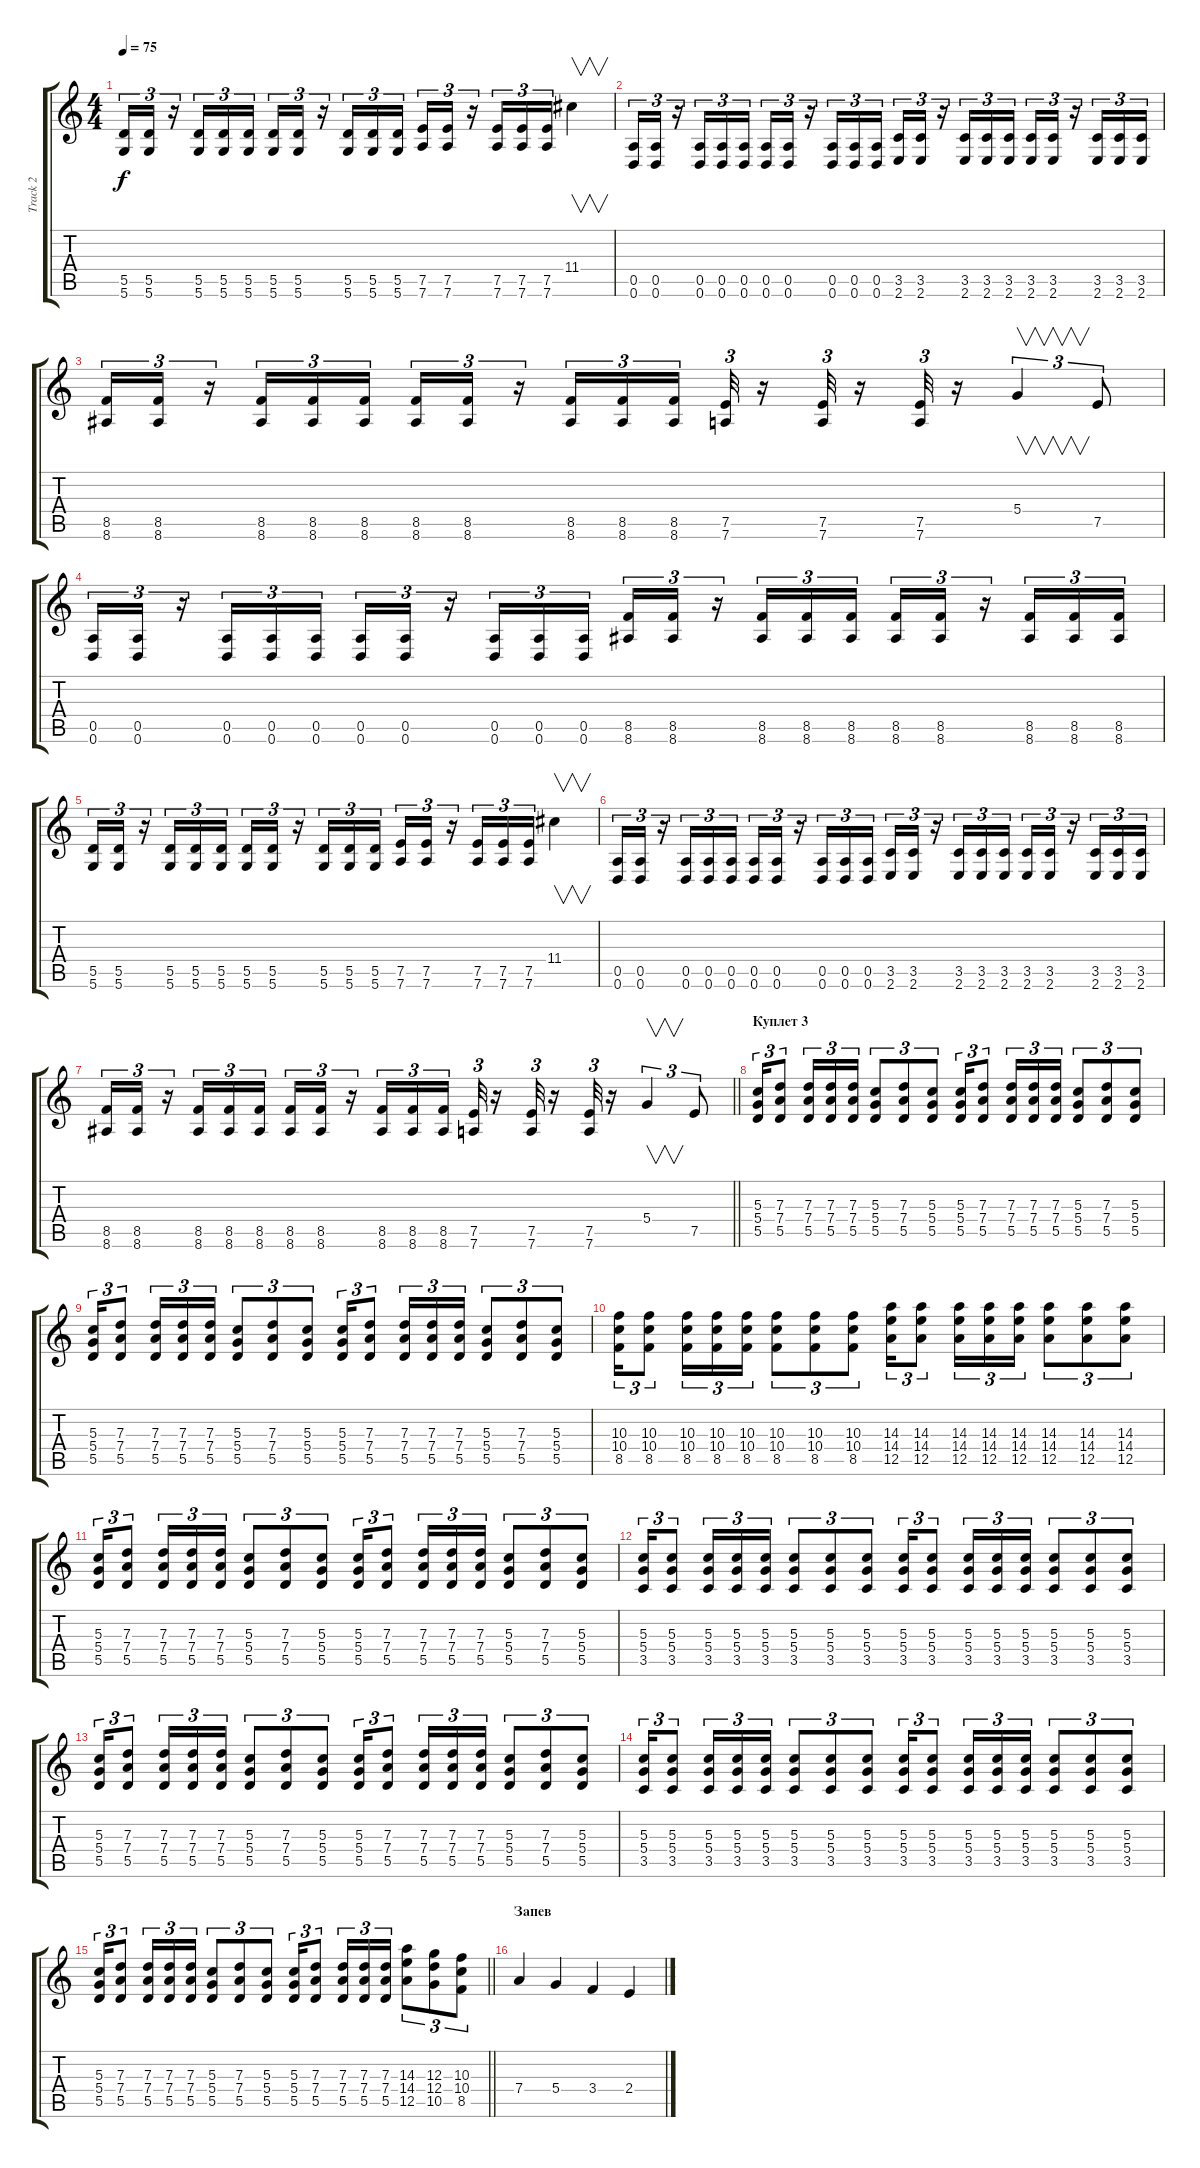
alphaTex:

\track ("Track 2" "Track 2") {instrument distortionguitar}
\staff {score tabs}
\tuning (E4 B3 G3 D3 A2 D2) {hide}
\ts (4 4)
\tempo 75
\clef g2
\ks c
(5.5 5.6).16{tu (3 2) dy f} (5.5 5.6).16{tu (3 2)} r.16{tu (3 2)} (5.5 5.6).16{tu (3 2)} (5.5 5.6).16{tu (3 2)} (5.5 5.6).16{tu (3 2)} (5.5 5.6).16{tu (3 2)} (5.5 5.6).16{tu (3 2)} r.16{tu (3 2)} (5.5 5.6).16{tu (3 2)} (5.5 5.6).16{tu (3 2)} (5.5 5.6).16{tu (3 2)} (7.5 7.6).16{tu (3 2)} (7.5 7.6).16{tu (3 2)} r.16{tu (3 2)} (7.5 7.6).16{tu (3 2)} (7.5 7.6).16{tu (3 2)} (7.5 7.6).16{tu (3 2)} 11.4.4{v} |
(0.5 0.6).16{tu (3 2)} (0.5 0.6).16{tu (3 2)} r.16{tu (3 2)} (0.5 0.6).16{tu (3 2)} (0.5 0.6).16{tu (3 2)} (0.5 0.6).16{tu (3 2)} (0.5 0.6).16{tu (3 2)} (0.5 0.6).16{tu (3 2)} r.16{tu (3 2)} (0.5 0.6).16{tu (3 2)} (0.5 0.6).16{tu (3 2)} (0.5 0.6).16{tu (3 2)} (3.5 2.6).16{tu (3 2)} (3.5 2.6).16{tu (3 2)} r.16{tu (3 2)} (3.5 2.6).16{tu (3 2)} (3.5 2.6).16{tu (3 2)} (3.5 2.6).16{tu (3 2)} (3.5 2.6).16{tu (3 2)} (3.5 2.6).16{tu (3 2)} r.16{tu (3 2)} (3.5 2.6).16{tu (3 2)} (3.5 2.6).16{tu (3 2)} (3.5 2.6).16{tu (3 2)} |
(8.5 8.6).16{tu (3 2)} (8.5 8.6).16{tu (3 2)} r.16{tu (3 2)} (8.5 8.6).16{tu (3 2)} (8.5 8.6).16{tu (3 2)} (8.5 8.6).16{tu (3 2)} (8.5 8.6).16{tu (3 2)} (8.5 8.6).16{tu (3 2)} r.16{tu (3 2)} (8.5 8.6).16{tu (3 2)} (8.5 8.6).16{tu (3 2)} (8.5 8.6).16{tu (3 2)} (7.5 7.6).32{tu (3 2)} r.16 (7.5 7.6).32{tu (3 2)} r.16 (7.5 7.6).32{tu (3 2)} r.16 5.4.4{v tu (3 2)} 7.5.8{tu (3 2)} |
(0.5 0.6).16{tu (3 2)} (0.5 0.6).16{tu (3 2)} r.16{tu (3 2)} (0.5 0.6).16{tu (3 2)} (0.5 0.6).16{tu (3 2)} (0.5 0.6).16{tu (3 2)} (0.5 0.6).16{tu (3 2)} (0.5 0.6).16{tu (3 2)} r.16{tu (3 2)} (0.5 0.6).16{tu (3 2)} (0.5 0.6).16{tu (3 2)} (0.5 0.6).16{tu (3 2)} (8.5 8.6).16{tu (3 2)} (8.5 8.6).16{tu (3 2)} r.16{tu (3 2)} (8.5 8.6).16{tu (3 2)} (8.5 8.6).16{tu (3 2)} (8.5 8.6).16{tu (3 2)} (8.5 8.6).16{tu (3 2)} (8.5 8.6).16{tu (3 2)} r.16{tu (3 2)} (8.5 8.6).16{tu (3 2)} (8.5 8.6).16{tu (3 2)} (8.5 8.6).16{tu (3 2)} |
(5.5 5.6).16{tu (3 2)} (5.5 5.6).16{tu (3 2)} r.16{tu (3 2)} (5.5 5.6).16{tu (3 2)} (5.5 5.6).16{tu (3 2)} (5.5 5.6).16{tu (3 2)} (5.5 5.6).16{tu (3 2)} (5.5 5.6).16{tu (3 2)} r.16{tu (3 2)} (5.5 5.6).16{tu (3 2)} (5.5 5.6).16{tu (3 2)} (5.5 5.6).16{tu (3 2)} (7.5 7.6).16{tu (3 2)} (7.5 7.6).16{tu (3 2)} r.16{tu (3 2)} (7.5 7.6).16{tu (3 2)} (7.5 7.6).16{tu (3 2)} (7.5 7.6).16{tu (3 2)} 11.4.4{v} |
(0.5 0.6).16{tu (3 2)} (0.5 0.6).16{tu (3 2)} r.16{tu (3 2)} (0.5 0.6).16{tu (3 2)} (0.5 0.6).16{tu (3 2)} (0.5 0.6).16{tu (3 2)} (0.5 0.6).16{tu (3 2)} (0.5 0.6).16{tu (3 2)} r.16{tu (3 2)} (0.5 0.6).16{tu (3 2)} (0.5 0.6).16{tu (3 2)} (0.5 0.6).16{tu (3 2)} (3.5 2.6).16{tu (3 2)} (3.5 2.6).16{tu (3 2)} r.16{tu (3 2)} (3.5 2.6).16{tu (3 2)} (3.5 2.6).16{tu (3 2)} (3.5 2.6).16{tu (3 2)} (3.5 2.6).16{tu (3 2)} (3.5 2.6).16{tu (3 2)} r.16{tu (3 2)} (3.5 2.6).16{tu (3 2)} (3.5 2.6).16{tu (3 2)} (3.5 2.6).16{tu (3 2)} |
\barLineRight lightlight
(8.5 8.6).16{tu (3 2)} (8.5 8.6).16{tu (3 2)} r.16{tu (3 2)} (8.5 8.6).16{tu (3 2)} (8.5 8.6).16{tu (3 2)} (8.5 8.6).16{tu (3 2)} (8.5 8.6).16{tu (3 2)} (8.5 8.6).16{tu (3 2)} r.16{tu (3 2)} (8.5 8.6).16{tu (3 2)} (8.5 8.6).16{tu (3 2)} (8.5 8.6).16{tu (3 2)} (7.5 7.6).32{tu (3 2)} r.16 (7.5 7.6).32{tu (3 2)} r.16 (7.5 7.6).32{tu (3 2)} r.16 5.4.4{v tu (3 2)} 7.5.8{tu (3 2)} |
\section ("" "Куплет 3")
(5.3 5.4 5.5).16{tu (3 2)} (7.3 7.4 5.5).8{tu (3 2)} (7.3 7.4 5.5).16{tu (3 2)} (7.3 7.4 5.5).16{tu (3 2)} (7.3 7.4 5.5).16{tu (3 2)} (5.3 5.4 5.5).8{tu (3 2)} (7.3 7.4 5.5).8{tu (3 2)} (5.3 5.4 5.5).8{tu (3 2)} (5.3 5.4 5.5).16{tu (3 2)} (7.3 7.4 5.5).8{tu (3 2)} (7.3 7.4 5.5).16{tu (3 2)} (7.3 7.4 5.5).16{tu (3 2)} (7.3 7.4 5.5).16{tu (3 2)} (5.3 5.4 5.5).8{tu (3 2)} (7.3 7.4 5.5).8{tu (3 2)} (5.3 5.4 5.5).8{tu (3 2)} |
(5.3 5.4 5.5).16{tu (3 2)} (7.3 7.4 5.5).8{tu (3 2)} (7.3 7.4 5.5).16{tu (3 2)} (7.3 7.4 5.5).16{tu (3 2)} (7.3 7.4 5.5).16{tu (3 2)} (5.3 5.4 5.5).8{tu (3 2)} (7.3 7.4 5.5).8{tu (3 2)} (5.3 5.4 5.5).8{tu (3 2)} (5.3 5.4 5.5).16{tu (3 2)} (7.3 7.4 5.5).8{tu (3 2)} (7.3 7.4 5.5).16{tu (3 2)} (7.3 7.4 5.5).16{tu (3 2)} (7.3 7.4 5.5).16{tu (3 2)} (5.3 5.4 5.5).8{tu (3 2)} (7.3 7.4 5.5).8{tu (3 2)} (5.3 5.4 5.5).8{tu (3 2)} |
(10.3 10.4 8.5).16{tu (3 2)} (10.3 10.4 8.5).8{tu (3 2)} (10.3 10.4 8.5).16{tu (3 2)} (10.3 10.4 8.5).16{tu (3 2)} (10.3 10.4 8.5).16{tu (3 2)} (10.3 10.4 8.5).8{tu (3 2)} (10.3 10.4 8.5).8{tu (3 2)} (10.3 10.4 8.5).8{tu (3 2)} (14.3 14.4 12.5).16{tu (3 2)} (14.3 14.4 12.5).8{tu (3 2)} (14.3 14.4 12.5).16{tu (3 2)} (14.3 14.4 12.5).16{tu (3 2)} (14.3 14.4 12.5).16{tu (3 2)} (14.3 14.4 12.5).8{tu (3 2)} (14.3 14.4 12.5).8{tu (3 2)} (14.3 14.4 12.5).8{tu (3 2)} |
(5.3 5.4 5.5).16{tu (3 2)} (7.3 7.4 5.5).8{tu (3 2)} (7.3 7.4 5.5).16{tu (3 2)} (7.3 7.4 5.5).16{tu (3 2)} (7.3 7.4 5.5).16{tu (3 2)} (5.3 5.4 5.5).8{tu (3 2)} (7.3 7.4 5.5).8{tu (3 2)} (5.3 5.4 5.5).8{tu (3 2)} (5.3 5.4 5.5).16{tu (3 2)} (7.3 7.4 5.5).8{tu (3 2)} (7.3 7.4 5.5).16{tu (3 2)} (7.3 7.4 5.5).16{tu (3 2)} (7.3 7.4 5.5).16{tu (3 2)} (5.3 5.4 5.5).8{tu (3 2)} (7.3 7.4 5.5).8{tu (3 2)} (5.3 5.4 5.5).8{tu (3 2)} |
(5.3 5.4 3.5).16{tu (3 2)} (5.3 5.4 3.5).8{tu (3 2)} (5.3 5.4 3.5).16{tu (3 2)} (5.3 5.4 3.5).16{tu (3 2)} (5.3 5.4 3.5).16{tu (3 2)} (5.3 5.4 3.5).8{tu (3 2)} (5.3 5.4 3.5).8{tu (3 2)} (5.3 5.4 3.5).8{tu (3 2)} (5.3 5.4 3.5).16{tu (3 2)} (5.3 5.4 3.5).8{tu (3 2)} (5.3 5.4 3.5).16{tu (3 2)} (5.3 5.4 3.5).16{tu (3 2)} (5.3 5.4 3.5).16{tu (3 2)} (5.3 5.4 3.5).8{tu (3 2)} (5.3 5.4 3.5).8{tu (3 2)} (5.3 5.4 3.5).8{tu (3 2)} |
(5.3 5.4 5.5).16{tu (3 2)} (7.3 7.4 5.5).8{tu (3 2)} (7.3 7.4 5.5).16{tu (3 2)} (7.3 7.4 5.5).16{tu (3 2)} (7.3 7.4 5.5).16{tu (3 2)} (5.3 5.4 5.5).8{tu (3 2)} (7.3 7.4 5.5).8{tu (3 2)} (5.3 5.4 5.5).8{tu (3 2)} (5.3 5.4 5.5).16{tu (3 2)} (7.3 7.4 5.5).8{tu (3 2)} (7.3 7.4 5.5).16{tu (3 2)} (7.3 7.4 5.5).16{tu (3 2)} (7.3 7.4 5.5).16{tu (3 2)} (5.3 5.4 5.5).8{tu (3 2)} (7.3 7.4 5.5).8{tu (3 2)} (5.3 5.4 5.5).8{tu (3 2)} |
(5.3 5.4 3.5).16{tu (3 2)} (5.3 5.4 3.5).8{tu (3 2)} (5.3 5.4 3.5).16{tu (3 2)} (5.3 5.4 3.5).16{tu (3 2)} (5.3 5.4 3.5).16{tu (3 2)} (5.3 5.4 3.5).8{tu (3 2)} (5.3 5.4 3.5).8{tu (3 2)} (5.3 5.4 3.5).8{tu (3 2)} (5.3 5.4 3.5).16{tu (3 2)} (5.3 5.4 3.5).8{tu (3 2)} (5.3 5.4 3.5).16{tu (3 2)} (5.3 5.4 3.5).16{tu (3 2)} (5.3 5.4 3.5).16{tu (3 2)} (5.3 5.4 3.5).8{tu (3 2)} (5.3 5.4 3.5).8{tu (3 2)} (5.3 5.4 3.5).8{tu (3 2)} |
\barLineRight lightlight
(5.3 5.4 5.5).16{tu (3 2)} (7.3 7.4 5.5).8{tu (3 2)} (7.3 7.4 5.5).16{tu (3 2)} (7.3 7.4 5.5).16{tu (3 2)} (7.3 7.4 5.5).16{tu (3 2)} (5.3 5.4 5.5).8{tu (3 2)} (7.3 7.4 5.5).8{tu (3 2)} (5.3 5.4 5.5).8{tu (3 2)} (5.3 5.4 5.5).16{tu (3 2)} (7.3 7.4 5.5).8{tu (3 2)} (7.3 7.4 5.5).16{tu (3 2)} (7.3 7.4 5.5).16{tu (3 2)} (7.3 7.4 5.5).16{tu (3 2)} (14.3 14.4 12.5).8{tu (3 2)} (12.3 12.4 10.5).8{tu (3 2)} (10.3 10.4 8.5).8{tu (3 2)} |
\section ("" "Запев")
7.4.4 5.4.4 3.4.4 2.4.4
